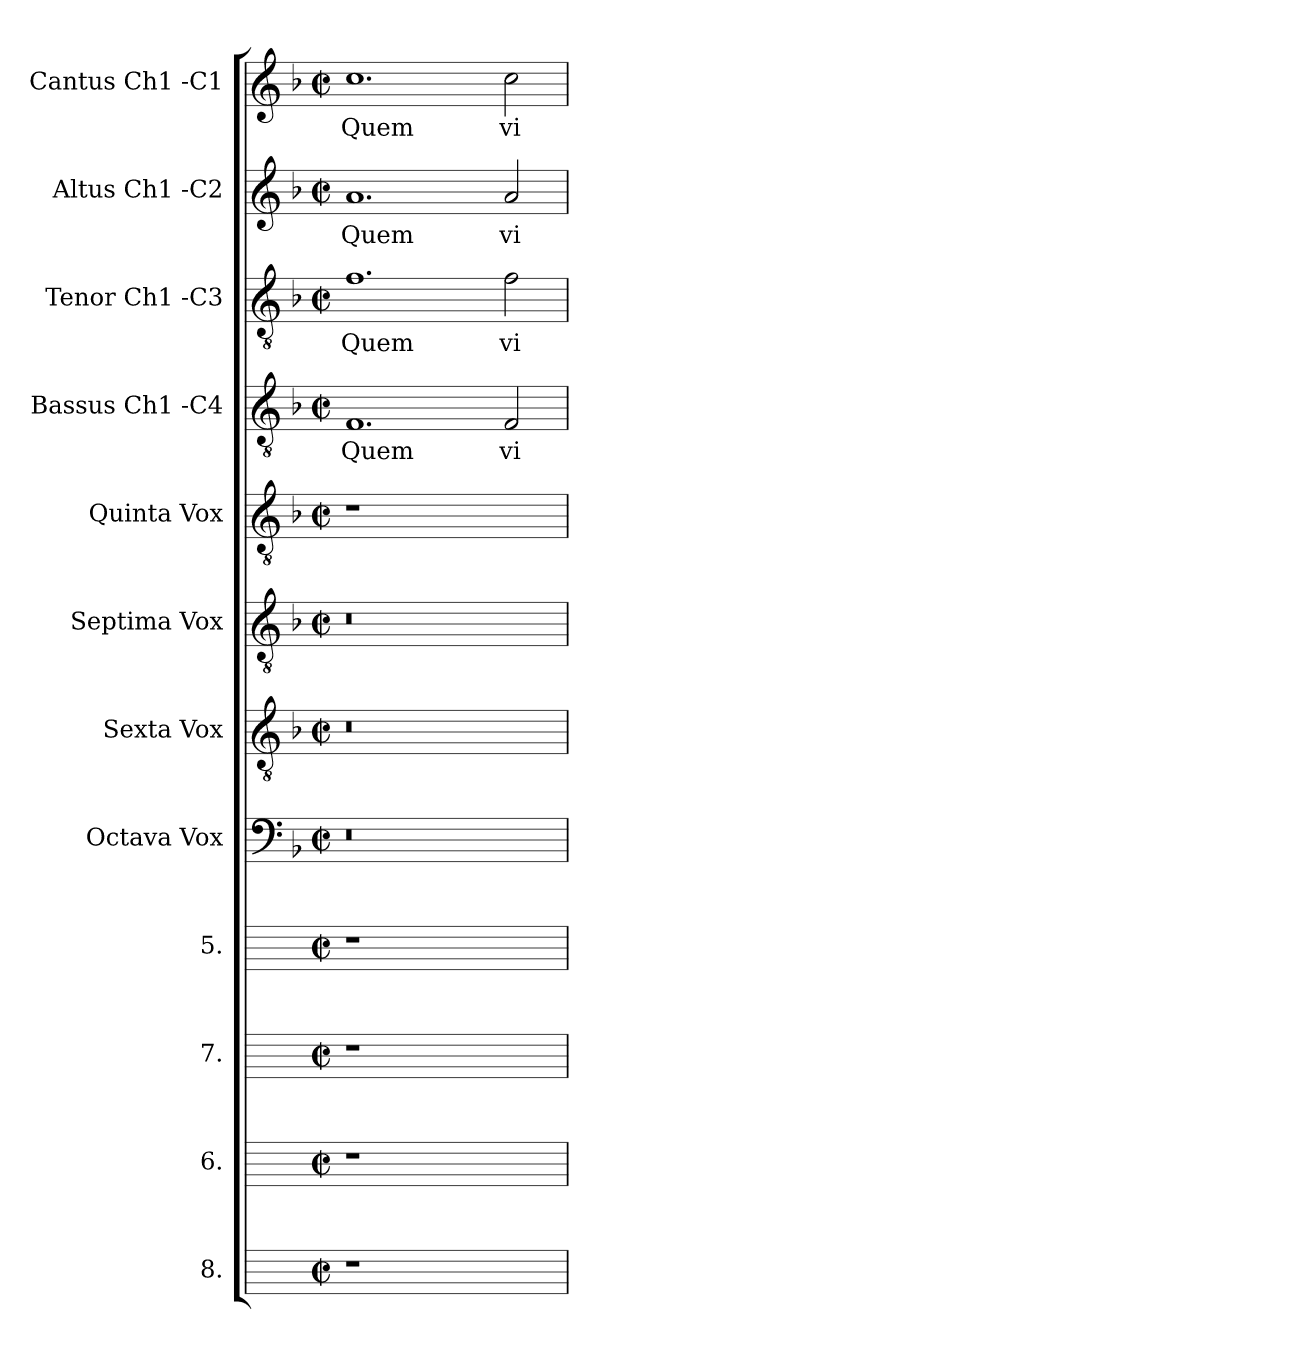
**kern	**kern	**kern	**kern	**kern	**kern	**kern	**kern	**kern	**text	**kern	**text	**kern	**text	**kern	**text
*part12	*part11	*part10	*part9	*part8	*part7	*part6	*part5	*part4	*part4	*part3	*part3	*part2	*part2	*part1	*part1
*staff12	*staff11	*staff10	*staff9	*staff8	*staff7	*staff6	*staff5	*staff4	*staff4	*staff3	*staff3	*staff2	*staff2	*staff1	*staff1
*I"8.	*I"6.	*I"7.	*I"5.	*I"Octava  Vox	*I"Sexta  Vox	*I"Septima  Vox	*I"Quinta  Vox	*I"Bassus  Ch1 -C4	*	*I"Tenor  Ch1 -C3	*	*I"Altus  Ch1 -C2	*	*I"Cantus  Ch1 -C1	*
*	*	*	*	*	*	*	*	*I'B	*	*I'T	*	*I'A	*	*I'C	*
!!LO:PB:g=z
*stria5	*stria5	*stria5	*stria5	*stria5	*stria5	*stria5	*stria5	*stria5	*	*stria5	*	*stria5	*	*stria5	*
*	*	*	*	*clefF4	*clefGv2	*clefGv2	*clefGv2	*clefGv2	*	*clefGv2	*	*clefG2	*	*clefG2	*
*k[]	*k[]	*k[]	*k[]	*k[b-]	*k[b-]	*k[b-]	*k[b-]	*k[b-]	*	*k[b-]	*	*k[b-]	*	*k[b-]	*
*C:	*C:	*C:	*C:	*F:	*F:	*F:	*F:	*F:	*	*F:	*	*F:	*	*F:	*
*M2/2	*M2/2	*M2/2	*M2/2	*M2/2	*M2/2	*M2/2	*M2/2	*M2/2	*	*M2/2	*	*M2/2	*	*M2/2	*
*met(c|)	*met(c|)	*met(c|)	*met(c|)	*met(c|)	*met(c|)	*met(c|)	*met(c|)	*met(c|)	*	*met(c|)	*	*met(c|)	*	*met(c|)	*
=1	=1	=1	=1	=1	=1	=1	=1	=1	=1	=1	=1	=1	=1	=1	=1
!	!	!	!	!	!	!	!	!	!LO:LY:b:cj	!	!LO:LY:b:cj	!	!LO:LY:b:cj	!	!LO:LY:b:cj
1r	1r	1r	1r	0r	0r	0r	1r	1.F	Quem	1.f	Quem	1.a	Quem	1.cc	Quem
1ryy	1ryy	1ryy	1ryy	.	.	.	1ryy	.	.	.	.	.	.	.	.
!	!	!	!	!	!	!	!	!	!LO:LY:b:cj	!	!LO:LY:b:cj	!	!LO:LY:b:cj	!	!LO:LY:b:cj
.	.	.	.	.	.	.	.	2F/	vi-	2f\	vi-	2a/	vi-	2cc\	vi-
=	=	=	=	=	=	=	=	=	=	=	=	=	=	=	=
*-	*-	*-	*-	*-	*-	*-	*-	*-	*-	*-	*-	*-	*-	*-	*-
